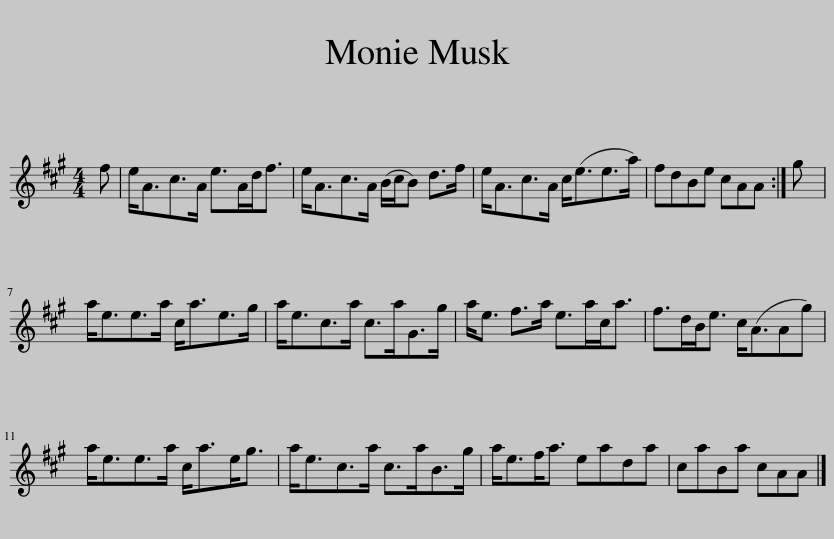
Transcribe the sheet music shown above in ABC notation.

X:1
L:1/8
M:4/4
I:linebreak $
K:A
V:1 treble
V:1
 f | e<Ac>A e>Ad<f | e<Ac>A (B/c/B) d>f | e<Ac>A c<(ee>a) | fdBe cAA :| %5
 g |$ a<ee>a c<ae>g | a<ec>a c>aG>g | a<e f>a e>ac<a | f>dB<e c<(AAg) |$ %10
 a<ee>a c<ae<g | a<ec>a c>aB>g | a<ef<a eada | caBa cAA |] %14
